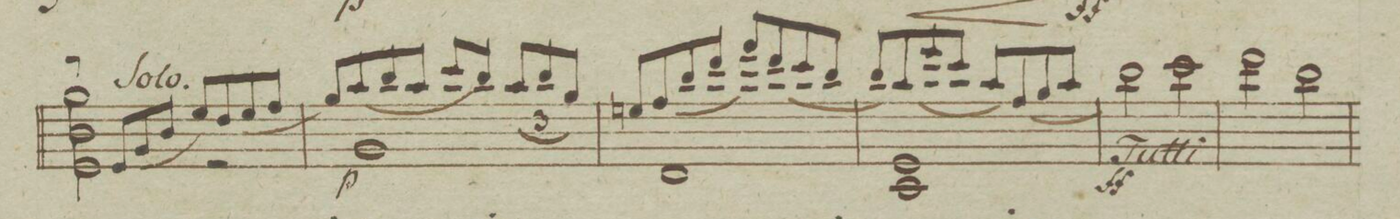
**kern	**dynam
*I"Violino Primo	*
*clefG2	*
*k[b-e-]	*
*met(c|)	*
*M2/2	*
*^	*
8rccc	2e-\ 2b- 2gg	.
(<8e-/L	.	.
8g/	.	.
8b-/J	.	.
8ee-/L)	2r	.
(<8dd/	.	.
8ee-/	.	.
8ff/J	.	.
=11	=11	=11
8gg/L)	1g	p
(<8aa/	.	.
8bb-/	.	.
8aa/J	.	.
8ccc/L	.	.
8bb-/J)	.	.
12aa/L	.	.
12bb-/	.	.
12gg/J	.	.
=12	=12	=12
8een/L	1d	.
(<8ff/	.	.
8bb-/	.	.
8ddd/J	.	.
8fff/L)	.	.
(<8ddd/	.	.
8ccc/	.	.
8bb-/J	.	.
=13	=13	=13
8bb-/L)	1c 1e-	.
(<8aa/	.	.
8eee-/	.	.
8ccc/J	.	.
8aa/L)	.	.
(<8ff/	.	.
8gg/	.	.
8aa/J	.	.
*v	*v	*
=14	=14
2bb-\)	ff
2ccc\	.
=15	=15
2ddd\	.
2bb-\	.
=16	=16
*-	*-
